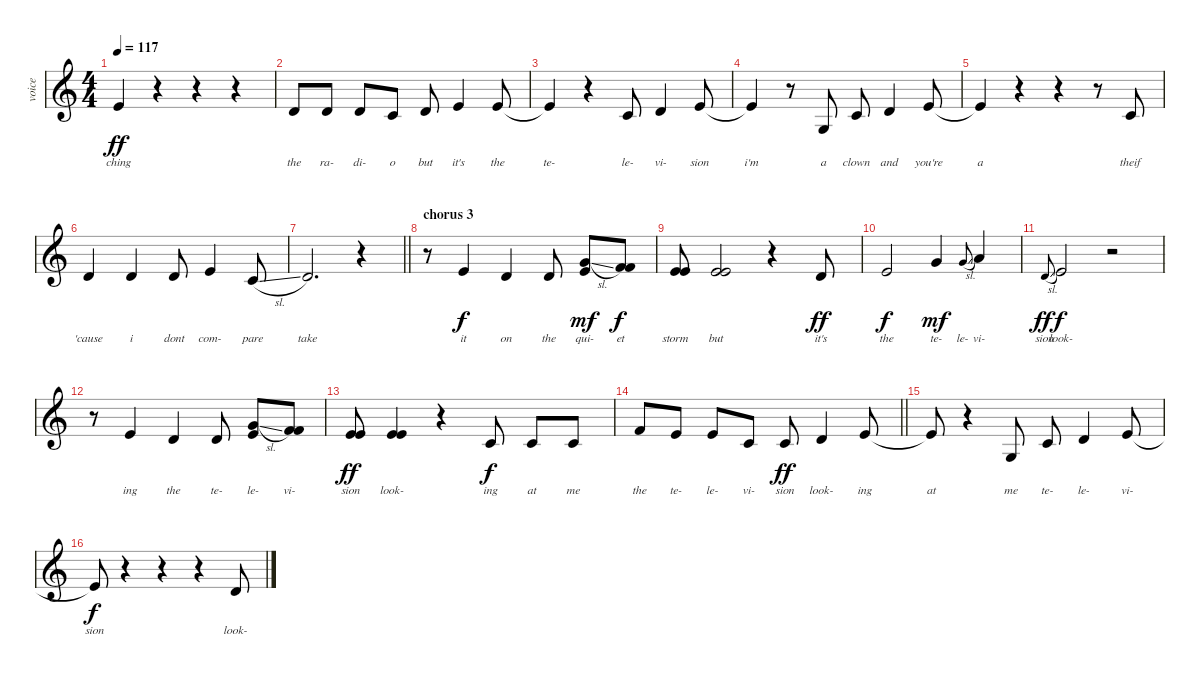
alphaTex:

\track ("voice" "voice") {instrument altosax}
\staff {score}
\tuning (E4 B3 G3 D3 A2 E2) {hide}
\ts (4 4)
\tempo 117
\clef g2
\ks c
0.1{t}.4{lyrics (0 "ching") lyrics (1 "") lyrics (2 "") lyrics (3 "") lyrics (4 "") dy ff} r.4 r.4 r.4 |
3.2.8{lyrics (0 "the") lyrics (1 "") lyrics (2 "") lyrics (3 "") lyrics (4 "")} 3.2.8{lyrics (0 "ra-") lyrics (1 "") lyrics (2 "") lyrics (3 "") lyrics (4 "")} 3.2.8{lyrics (0 "di-") lyrics (1 "") lyrics (2 "") lyrics (3 "") lyrics (4 "")} 1.2.8{lyrics (0 "o") lyrics (1 "") lyrics (2 "") lyrics (3 "") lyrics (4 "")} 3.2.8{lyrics (0 "but") lyrics (1 "") lyrics (2 "") lyrics (3 "") lyrics (4 "")} 0.1.4{lyrics (0 "it's") lyrics (1 "") lyrics (2 "") lyrics (3 "") lyrics (4 "")} 0.1.8{lyrics (0 "the") lyrics (1 "") lyrics (2 "") lyrics (3 "") lyrics (4 "")} |
0.1{t}.4{lyrics (0 "te-") lyrics (1 "") lyrics (2 "") lyrics (3 "") lyrics (4 "")} r.4 1.2.8{lyrics (0 "le-") lyrics (1 "") lyrics (2 "") lyrics (3 "") lyrics (4 "")} 3.2.4{lyrics (0 "vi-") lyrics (1 "") lyrics (2 "") lyrics (3 "") lyrics (4 "")} 0.1.8{lyrics (0 "sion") lyrics (1 "") lyrics (2 "") lyrics (3 "") lyrics (4 "")} |
0.1{t}.4{lyrics (0 "i'm") lyrics (1 "") lyrics (2 "") lyrics (3 "") lyrics (4 "")} r.8 0.3.8{lyrics (0 "a") lyrics (1 "") lyrics (2 "") lyrics (3 "") lyrics (4 "")} 1.2.8{lyrics (0 "clown") lyrics (1 "") lyrics (2 "") lyrics (3 "") lyrics (4 "")} 3.2.4{lyrics (0 "and") lyrics (1 "") lyrics (2 "") lyrics (3 "") lyrics (4 "")} 0.1.8{lyrics (0 "you're") lyrics (1 "") lyrics (2 "") lyrics (3 "") lyrics (4 "")} |
0.1{t}.4{lyrics (0 "a") lyrics (1 "") lyrics (2 "") lyrics (3 "") lyrics (4 "")} r.4 r.4 r.8 1.2.8{lyrics (0 "theif") lyrics (1 "") lyrics (2 "") lyrics (3 "") lyrics (4 "")} |
3.2.4{lyrics (0 "'cause") lyrics (1 "") lyrics (2 "") lyrics (3 "") lyrics (4 "")} 3.2.4{lyrics (0 "i") lyrics (1 "") lyrics (2 "") lyrics (3 "") lyrics (4 "")} 3.2.8{lyrics (0 "dont") lyrics (1 "") lyrics (2 "") lyrics (3 "") lyrics (4 "")} 0.1.4{lyrics (0 "com-") lyrics (1 "") lyrics (2 "") lyrics (3 "") lyrics (4 "")} 1.2{sl}.8{lyrics (0 "pare") lyrics (1 "") lyrics (2 "") lyrics (3 "") lyrics (4 "")} |
\barLineRight lightlight
3.2.2{d lyrics (0 "take") lyrics (1 "") lyrics (2 "") lyrics (3 "") lyrics (4 "")} r.4 |
\section ("" "chorus 3")
r.8 0.1.4{lyrics (0 "it") lyrics (1 "") lyrics (2 "") lyrics (3 "") lyrics (4 "") dy f} 3.2.4{lyrics (0 "on") lyrics (1 "") lyrics (2 "") lyrics (3 "") lyrics (4 "")} 3.2.8{lyrics (0 "the") lyrics (1 "") lyrics (2 "") lyrics (3 "") lyrics (4 "")} (3.1{sl} 5.2).8{lyrics (0 "qui-") lyrics (1 "") lyrics (2 "") lyrics (3 "") lyrics (4 "") dy mf} (1.1 6.2).8{lyrics (0 "et") lyrics (1 "") lyrics (2 "") lyrics (3 "") lyrics (4 "") dy f} |
(0.1 5.2).8{lyrics (0 "storm") lyrics (1 "") lyrics (2 "") lyrics (3 "") lyrics (4 "")} (0.1 5.2).2{lyrics (0 "but") lyrics (1 "") lyrics (2 "") lyrics (3 "") lyrics (4 "")} r.4 3.2.8{lyrics (0 "it's") lyrics (1 "") lyrics (2 "") lyrics (3 "") lyrics (4 "") dy ff} |
0.1.2{lyrics (0 "the") lyrics (1 "") lyrics (2 "") lyrics (3 "") lyrics (4 "") dy f} 3.1.4{lyrics (0 "te-") lyrics (1 "") lyrics (2 "") lyrics (3 "") lyrics (4 "") dy mf} 3.1{sl}.8{lyrics (0 "le-") lyrics (1 "") lyrics (2 "") lyrics (3 "") lyrics (4 "") gr onbeat} 5.1.4{lyrics (0 "vi-") lyrics (1 "") lyrics (2 "") lyrics (3 "") lyrics (4 "")} |
3.2{sl}.8{lyrics (0 "sion") lyrics (1 "") lyrics (2 "") lyrics (3 "") lyrics (4 "") gr onbeat dy ff} 5.2.2{lyrics (0 "look-") lyrics (1 "") lyrics (2 "") lyrics (3 "") lyrics (4 "") dy f} r.2 |
r.8 0.1.4{lyrics (0 "ing") lyrics (1 "") lyrics (2 "") lyrics (3 "") lyrics (4 "")} 3.2.4{lyrics (0 "the") lyrics (1 "") lyrics (2 "") lyrics (3 "") lyrics (4 "")} 3.2.8{lyrics (0 "te-") lyrics (1 "") lyrics (2 "") lyrics (3 "") lyrics (4 "")} (3.1{sl} 5.2).8{lyrics (0 "le-") lyrics (1 "") lyrics (2 "") lyrics (3 "") lyrics (4 "")} (1.1 6.2).8{lyrics (0 "vi-") lyrics (1 "") lyrics (2 "") lyrics (3 "") lyrics (4 "")} |
(0.1 5.2).8{lyrics (0 "sion") lyrics (1 "") lyrics (2 "") lyrics (3 "") lyrics (4 "") dy ff} (0.1 5.2).4{lyrics (0 "look-") lyrics (1 "") lyrics (2 "") lyrics (3 "") lyrics (4 "")} r.4 1.2.8{lyrics (0 "ing") lyrics (1 "") lyrics (2 "") lyrics (3 "") lyrics (4 "") dy f} 1.2.8{lyrics (0 "at") lyrics (1 "") lyrics (2 "") lyrics (3 "") lyrics (4 "")} 1.2.8{lyrics (0 "me") lyrics (1 "") lyrics (2 "") lyrics (3 "") lyrics (4 "")} |
\barLineRight lightlight
1.1.8{lyrics (0 "the") lyrics (1 "") lyrics (2 "") lyrics (3 "") lyrics (4 "")} 0.1.8{lyrics (0 "te-") lyrics (1 "") lyrics (2 "") lyrics (3 "") lyrics (4 "")} 0.1.8{lyrics (0 "le-") lyrics (1 "") lyrics (2 "") lyrics (3 "") lyrics (4 "")} 1.2.8{lyrics (0 "vi-") lyrics (1 "") lyrics (2 "") lyrics (3 "") lyrics (4 "")} 1.2.8{lyrics (0 "sion") lyrics (1 "") lyrics (2 "") lyrics (3 "") lyrics (4 "") dy ff} 3.2.4{lyrics (0 "look-") lyrics (1 "") lyrics (2 "") lyrics (3 "") lyrics (4 "")} 0.1.8{lyrics (0 "ing") lyrics (1 "") lyrics (2 "") lyrics (3 "") lyrics (4 "")} |
0.1{t}.8{lyrics (0 "at") lyrics (1 "") lyrics (2 "") lyrics (3 "") lyrics (4 "")} r.4 0.3.8{lyrics (0 "me") lyrics (1 "") lyrics (2 "") lyrics (3 "") lyrics (4 "")} 1.2.8{lyrics (0 "te-") lyrics (1 "") lyrics (2 "") lyrics (3 "") lyrics (4 "")} 3.2.4{lyrics (0 "le-") lyrics (1 "") lyrics (2 "") lyrics (3 "") lyrics (4 "")} 0.1.8{lyrics (0 "vi-") lyrics (1 "") lyrics (2 "") lyrics (3 "") lyrics (4 "")} |
0.1{t}.8{lyrics (0 "sion") lyrics (1 "") lyrics (2 "") lyrics (3 "") lyrics (4 "") dy f} r.4 r.4 r.4 3.2.8{lyrics (0 "look-") lyrics (1 "") lyrics (2 "") lyrics (3 "") lyrics (4 "")}
